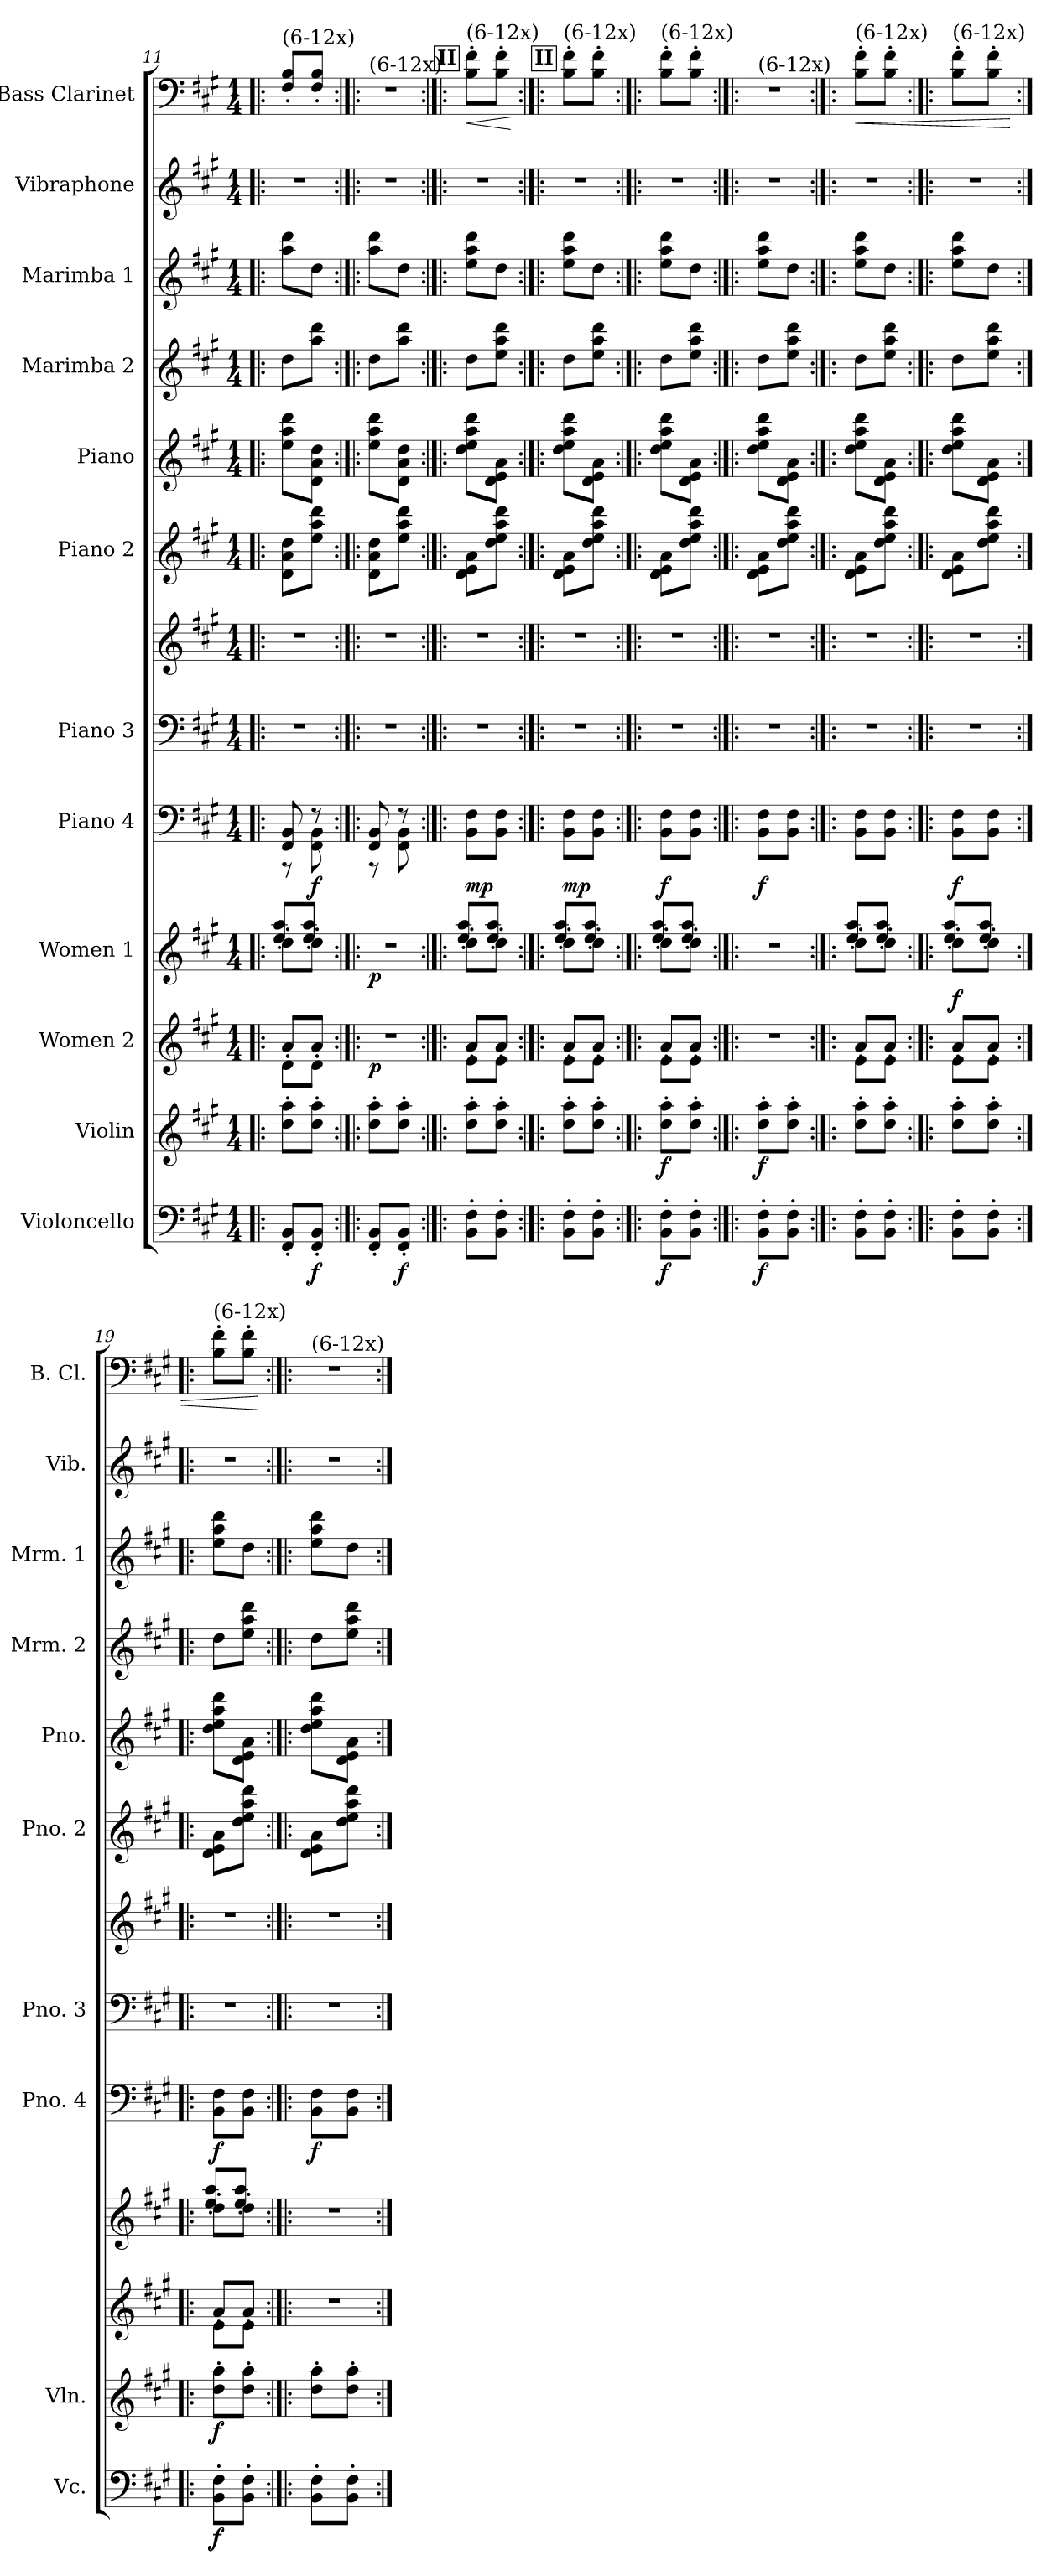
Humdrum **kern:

**kern	**dynam	**kern	**dynam	**kern	**dynam	**kern	**dynam	**kern	**dynam	**kern	**kern	**kern	**kern	**kern	**kern	**kern	**kern	**dynam
*part12	*part12	*part11	*part11	*part10	*part10	*part9	*part9	*part8	*part8	*part7	*part7	*part6	*part5	*part4	*part3	*part2	*part1	*part1
*staff13	*staff13	*staff12	*staff12	*staff11	*staff11	*staff10	*staff10	*staff9	*staff9	*staff8	*staff7	*staff6	*staff5	*staff4	*staff3	*staff2	*staff1	*staff1
*I"Violoncello	*	*I"Violin	*	*I"Women 2	*	*I"Women 1	*	*I"Piano 4	*	*I"Piano 3	*	*I"Piano 2	*I"Piano	*I"Marimba 2	*I"Marimba 1	*I"Vibraphone	*I"Bass Clarinet	*
*I'Vc.	*	*I'Vln.	*	*	*	*	*	*I'Pno. 4	*	*I'Pno. 3	*	*I'Pno. 2	*I'Pno.	*I'Mrm. 2	*I'Mrm. 1	*I'Vib.	*I'B. Cl.	*
*clefF4	*	*clefG2	*	*clefG2	*	*clefG2	*	*clefF4	*	*clefF4	*clefG2	*clefG2	*clefG2	*clefG2	*clefG2	*clefG2	*clefF4	*
*	*	*	*	*	*	*	*	*	*	*	*	*	*	*	*	*	*ITrd8c14	*
*k[f#c#g#]	*	*k[f#c#g#]	*	*k[f#c#g#]	*	*k[f#c#g#]	*	*k[f#c#g#]	*	*k[f#c#g#]	*k[f#c#g#]	*k[f#c#g#]	*k[f#c#g#]	*k[f#c#g#]	*k[f#c#g#]	*k[f#c#g#]	*k[f#c#g#]	*
*M1/4	*	*M1/4	*	*M1/4	*	*M1/4	*	*M1/4	*	*M1/4	*M1/4	*M1/4	*M1/4	*M1/4	*M1/4	*M1/4	*M1/4	*
=11!|:	=11!|:	=11!|:	=11!|:	=11!|:	=11!|:	=11!|:	=11!|:	=11!|:	=11!|:	=11!|:	=11!|:	=11!|:	=11!|:	=11!|:	=11!|:	=11!|:	=11!|:	=11!|:
*	*	*	*	*^	*	*^	*	*^	*	*	*	*	*	*	*	*	*	*
!	!	!	!	!	!	!	!	!	!	!	!	!	!	!	!	!	!	!	!	!LO:TX:a:t=(6-12x)	!
8FF#/' 8BB/'L	.	8dd\' 8aa\'L	.	8d'\L	8a'/L	.	8dd'\L	8ee/' 8aa/'L	.	8FF#/ 8BB/	8r	.	4r	4r	8d\ 8a\ 8dd\L	8ee\ 8aa\ 8ddd\L	8dd\L	8aa\ 8ddd\L	4r	8FF#/' 8BB/'L	.
!	!LO:DY:b	!	!	!	!	!	!	!	!	!	!	!LO:DY:b	!	!	!	!	!	!	!	!	!
8FF#/' 8BB/'J	f	8dd\' 8aa\'J	.	8d'\J	8a'/J	.	8dd'\J	8ee/' 8aa/'J	.	8r	8FF#\ 8BB\	f	.	.	8ee\ 8aa\ 8ddd\J	8d\ 8a\ 8dd\J	8aa\ 8ddd\J	8dd\J	.	8FF#/' 8BB/'J	.
!!LO:PB:g=z
=12:|!|:	=12:|!|:	=12:|!|:	=12:|!|:	=12:|!|:	=12:|!|:	=12:|!|:	=12:|!|:	=12:|!|:	=12:|!|:	=12:|!|:	=12:|!|:	=12:|!|:	=12:|!|:	=12:|!|:	=12:|!|:	=12:|!|:	=12:|!|:	=12:|!|:	=12:|!|:	=12:|!|:	=12:|!|:
!	!	!	!	!	!	!	!	!	!	!	!	!	!	!	!	!	!	!	!	!LO:TX:a:t=(6-12x)	!
!	!	!	!	!	!	!LO:DY:b	!	!	!LO:DY:b	!	!	!	!	!	!	!	!	!	!	!	!
*	*	*	*	*v	*v	*	*	*	*	*	*	*	*	*	*	*	*	*	*	*	*
*	*	*	*	*	*	*v	*v	*	*	*	*	*	*	*	*	*	*	*	*	*
8FF#/' 8BB/'L	.	8dd\' 8aa\'L	.	4r	p	4r	p	8FF#/ 8BB/	8r	.	4r	4r	8d\ 8a\ 8dd\L	8ee\ 8aa\ 8ddd\L	8dd\L	8aa\ 8ddd\L	4r	4r	.
!	!LO:DY:b	!	!	!	!	!	!	!	!	!	!	!	!	!	!	!	!	!	!
8FF#/' 8BB/'J	f	8dd\' 8aa\'J	.	.	.	.	.	8r	8FF#\ 8BB\	.	.	.	8ee\ 8aa\ 8ddd\J	8d\ 8a\ 8dd\J	8aa\ 8ddd\J	8dd\J	.	.	.
!!LO:REH:place=s1:a:B:fs=14:t=II
=13:|!|:	=13:|!|:	=13:|!|:	=13:|!|:	=13:|!|:	=13:|!|:	=13:|!|:	=13:|!|:	=13:|!|:	=13:|!|:	=13:|!|:	=13:|!|:	=13:|!|:	=13:|!|:	=13:|!|:	=13:|!|:	=13:|!|:	=13:|!|:	=13:|!|:	=13:|!|:
*	*	*	*	*^	*	*^	*	*	*	*	*	*	*	*	*	*	*	*	*
!	!	!	!	!	!	!	!	!	!	!	!	!	!	!	!	!	!	!	!	!LO:TX:a:t=(6-12x)	!
!	!	!	!	!	!	!	!	!	!	!	!	!LO:DY:b	!	!	!	!	!	!	!	!	!LO:HP:b
*	*	*	*	*	*	*	*	*	*	*v	*v	*	*	*	*	*	*	*	*	*	*
8BB\' 8F#\'L	.	8dd\' 8aa\'L	.	8e'\L	8a'/L	.	8dd'\L	8ee/' 8aa/'L	.	8BB\ 8F#\L	mp	4r	4r	8d\ 8e\ 8a\L	8dd\ 8ee\ 8aa\ 8ddd\L	8dd\L	8ee\ 8aa\ 8ddd\L	4r	8BB\' 8F#\'L	<
8BB\' 8F#\'J	.	8dd\' 8aa\'J	.	8e'\J	8a'/J	.	8dd'\J	8ee/' 8aa/'J	.	8BB\ 8F#\J	.	.	.	8dd\ 8ee\ 8aa\ 8ddd\J	8d\ 8e\ 8a\J	8ee\ 8aa\ 8ddd\J	8dd\J	.	8BB\' 8F#\'J	.
*	*	*	*	*v	*v	*	*	*	*	*	*	*	*	*	*	*	*	*	*	*
*	*	*	*	*	*	*v	*v	*	*	*	*	*	*	*	*	*	*	*	*
.	.	.	.	.	.	.	.	.	.	.	.	.	.	.	.	.	.	[
!!LO:REH:place=s1:a:B:fs=14:t=II
=14:|!|:	=14:|!|:	=14:|!|:	=14:|!|:	=14:|!|:	=14:|!|:	=14:|!|:	=14:|!|:	=14:|!|:	=14:|!|:	=14:|!|:	=14:|!|:	=14:|!|:	=14:|!|:	=14:|!|:	=14:|!|:	=14:|!|:	=14:|!|:	=14:|!|:
*	*	*	*	*^	*	*^	*	*	*	*	*	*	*	*	*	*	*	*
!	!	!	!	!	!	!	!	!	!	!	!	!	!	!	!	!	!	!	!LO:TX:a:t=(6-12x)	!
!	!	!	!	!	!	!	!	!	!	!	!LO:DY:b	!	!	!	!	!	!	!	!	!
8BB\' 8F#\'L	.	8dd\' 8aa\'L	.	8e'\L	8a'/L	.	8dd'\L	8ee/' 8aa/'L	.	8BB\ 8F#\L	mp	4r	4r	8d\ 8e\ 8a\L	8dd\ 8ee\ 8aa\ 8ddd\L	8dd\L	8ee\ 8aa\ 8ddd\L	4r	8BB\' 8F#\'L	.
8BB\' 8F#\'J	.	8dd\' 8aa\'J	.	8e'\J	8a'/J	.	8dd'\J	8ee/' 8aa/'J	.	8BB\ 8F#\J	.	.	.	8dd\ 8ee\ 8aa\ 8ddd\J	8d\ 8e\ 8a\J	8ee\ 8aa\ 8ddd\J	8dd\J	.	8BB\' 8F#\'J	.
=15:|!|:	=15:|!|:	=15:|!|:	=15:|!|:	=15:|!|:	=15:|!|:	=15:|!|:	=15:|!|:	=15:|!|:	=15:|!|:	=15:|!|:	=15:|!|:	=15:|!|:	=15:|!|:	=15:|!|:	=15:|!|:	=15:|!|:	=15:|!|:	=15:|!|:	=15:|!|:	=15:|!|:
!	!	!	!	!	!	!	!	!	!	!	!	!	!	!	!	!	!	!	!LO:TX:a:t=(6-12x)	!
!	!LO:DY:b	!	!LO:DY:b	!	!	!	!	!	!	!	!LO:DY:b	!	!	!	!	!	!	!	!	!
8BB\' 8F#\'L	f	8dd\' 8aa\'L	f	8e'\L	8a'/L	.	8dd'\L	8ee/' 8aa/'L	.	8BB\ 8F#\L	f	4r	4r	8d\ 8e\ 8a\L	8dd\ 8ee\ 8aa\ 8ddd\L	8dd\L	8ee\ 8aa\ 8ddd\L	4r	8BB\' 8F#\'L	.
8BB\' 8F#\'J	.	8dd\' 8aa\'J	.	8e'\J	8a'/J	.	8dd'\J	8ee/' 8aa/'J	.	8BB\ 8F#\J	.	.	.	8dd\ 8ee\ 8aa\ 8ddd\J	8d\ 8e\ 8a\J	8ee\ 8aa\ 8ddd\J	8dd\J	.	8BB\' 8F#\'J	.
=16:|!|:	=16:|!|:	=16:|!|:	=16:|!|:	=16:|!|:	=16:|!|:	=16:|!|:	=16:|!|:	=16:|!|:	=16:|!|:	=16:|!|:	=16:|!|:	=16:|!|:	=16:|!|:	=16:|!|:	=16:|!|:	=16:|!|:	=16:|!|:	=16:|!|:	=16:|!|:	=16:|!|:
!	!	!	!	!	!	!	!	!	!	!	!	!	!	!	!	!	!	!	!LO:TX:a:t=(6-12x)	!
!	!LO:DY:b	!	!LO:DY:b	!	!	!	!	!	!	!	!LO:DY:b	!	!	!	!	!	!	!	!	!
*	*	*	*	*v	*v	*	*	*	*	*	*	*	*	*	*	*	*	*	*	*
*	*	*	*	*	*	*v	*v	*	*	*	*	*	*	*	*	*	*	*	*
8BB\' 8F#\'L	f	8dd\' 8aa\'L	f	4r	.	4r	.	8BB\ 8F#\L	f	4r	4r	8d\ 8e\ 8a\L	8dd\ 8ee\ 8aa\ 8ddd\L	8dd\L	8ee\ 8aa\ 8ddd\L	4r	4r	.
8BB\' 8F#\'J	.	8dd\' 8aa\'J	.	.	.	.	.	8BB\ 8F#\J	.	.	.	8dd\ 8ee\ 8aa\ 8ddd\J	8d\ 8e\ 8a\J	8ee\ 8aa\ 8ddd\J	8dd\J	.	.	.
=17:|!|:	=17:|!|:	=17:|!|:	=17:|!|:	=17:|!|:	=17:|!|:	=17:|!|:	=17:|!|:	=17:|!|:	=17:|!|:	=17:|!|:	=17:|!|:	=17:|!|:	=17:|!|:	=17:|!|:	=17:|!|:	=17:|!|:	=17:|!|:	=17:|!|:
*	*	*	*	*^	*	*^	*	*	*	*	*	*	*	*	*	*	*	*
!	!	!	!	!	!	!	!	!	!	!	!	!	!	!	!	!	!	!	!LO:TX:a:t=(6-12x)	!
!	!	!	!	!	!	!	!	!	!	!	!	!	!	!	!	!	!	!	!	!LO:HP:b
8BB\' 8F#\'L	.	8dd\' 8aa\'L	.	8e'\L	8a'/L	.	8dd'\L	8ee/' 8aa/'L	.	8BB\ 8F#\L	.	4r	4r	8d\ 8e\ 8a\L	8dd\ 8ee\ 8aa\ 8ddd\L	8dd\L	8ee\ 8aa\ 8ddd\L	4r	8BB\' 8F#\'L	<
8BB\' 8F#\'J	.	8dd\' 8aa\'J	.	8e'\J	8a'/J	.	8dd'\J	8ee/' 8aa/'J	.	8BB\ 8F#\J	.	.	.	8dd\ 8ee\ 8aa\ 8ddd\J	8d\ 8e\ 8a\J	8ee\ 8aa\ 8ddd\J	8dd\J	.	8BB\' 8F#\'J	.
=18:|!|:	=18:|!|:	=18:|!|:	=18:|!|:	=18:|!|:	=18:|!|:	=18:|!|:	=18:|!|:	=18:|!|:	=18:|!|:	=18:|!|:	=18:|!|:	=18:|!|:	=18:|!|:	=18:|!|:	=18:|!|:	=18:|!|:	=18:|!|:	=18:|!|:	=18:|!|:	=18:|!|:
!	!	!	!	!	!	!	!	!	!	!	!	!	!	!	!	!	!	!	!LO:TX:a:t=(6-12x)	!
!	!	!	!	!	!	!LO:DY:a	!	!	!LO:DY:a	!	!	!	!	!	!	!	!	!	!	!
8BB\' 8F#\'L	.	8dd\' 8aa\'L	.	8e'\L	8a'/L	f	8dd'\L	8ee/' 8aa/'L	f	8BB\ 8F#\L	.	4r	4r	8d\ 8e\ 8a\L	8dd\ 8ee\ 8aa\ 8ddd\L	8dd\L	8ee\ 8aa\ 8ddd\L	4r	8BB\' 8F#\'L	.
8BB\' 8F#\'J	.	8dd\' 8aa\'J	.	8e'\J	8a'/J	.	8dd'\J	8ee/' 8aa/'J	.	8BB\ 8F#\J	.	.	.	8dd\ 8ee\ 8aa\ 8ddd\J	8d\ 8e\ 8a\J	8ee\ 8aa\ 8ddd\J	8dd\J	.	8BB\' 8F#\'J	.
=19:|!|:	=19:|!|:	=19:|!|:	=19:|!|:	=19:|!|:	=19:|!|:	=19:|!|:	=19:|!|:	=19:|!|:	=19:|!|:	=19:|!|:	=19:|!|:	=19:|!|:	=19:|!|:	=19:|!|:	=19:|!|:	=19:|!|:	=19:|!|:	=19:|!|:	=19:|!|:	=19:|!|:
!	!	!	!	!	!	!	!	!	!	!	!	!	!	!	!	!	!	!	!LO:TX:a:t=(6-12x)	!
!	!LO:DY:b	!	!LO:DY:b	!	!	!	!	!	!	!	!LO:DY:b	!	!	!	!	!	!	!	!	!
8BB\' 8F#\'L	f	8dd\' 8aa\'L	f	8e'\L	8a'/L	.	8dd'\L	8ee/' 8aa/'L	.	8BB\ 8F#\L	f	4r	4r	8d\ 8e\ 8a\L	8dd\ 8ee\ 8aa\ 8ddd\L	8dd\L	8ee\ 8aa\ 8ddd\L	4r	8BB\' 8F#\'L	.
8BB\' 8F#\'J	.	8dd\' 8aa\'J	.	8e'\J	8a'/J	.	8dd'\J	8ee/' 8aa/'J	.	8BB\ 8F#\J	.	.	.	8dd\ 8ee\ 8aa\ 8ddd\J	8d\ 8e\ 8a\J	8ee\ 8aa\ 8ddd\J	8dd\J	.	8BB\' 8F#\'J	.
*	*	*	*	*v	*v	*	*	*	*	*	*	*	*	*	*	*	*	*	*	*
*	*	*	*	*	*	*v	*v	*	*	*	*	*	*	*	*	*	*	*	*
.	.	.	.	.	.	.	.	.	.	.	.	.	.	.	.	.	.	[
=20:|!|:	=20:|!|:	=20:|!|:	=20:|!|:	=20:|!|:	=20:|!|:	=20:|!|:	=20:|!|:	=20:|!|:	=20:|!|:	=20:|!|:	=20:|!|:	=20:|!|:	=20:|!|:	=20:|!|:	=20:|!|:	=20:|!|:	=20:|!|:	=20:|!|:
!	!	!	!	!	!	!	!	!	!	!	!	!	!	!	!	!	!LO:TX:a:t=(6-12x)	!
!	!	!	!	!	!	!	!	!	!LO:DY:b	!	!	!	!	!	!	!	!	!
8BB\' 8F#\'L	.	8dd\' 8aa\'L	.	4r	.	4r	.	8BB\ 8F#\L	f	4r	4r	8d\ 8e\ 8a\L	8dd\ 8ee\ 8aa\ 8ddd\L	8dd\L	8ee\ 8aa\ 8ddd\L	4r	4r	.
8BB\' 8F#\'J	.	8dd\' 8aa\'J	.	.	.	.	.	8BB\ 8F#\J	.	.	.	8dd\ 8ee\ 8aa\ 8ddd\J	8d\ 8e\ 8a\J	8ee\ 8aa\ 8ddd\J	8dd\J	.	.	.
=:|!	=:|!	=:|!	=:|!	=:|!	=:|!	=:|!	=:|!	=:|!	=:|!	=:|!	=:|!	=:|!	=:|!	=:|!	=:|!	=:|!	=:|!	=:|!
*-	*-	*-	*-	*-	*-	*-	*-	*-	*-	*-	*-	*-	*-	*-	*-	*-	*-	*-
